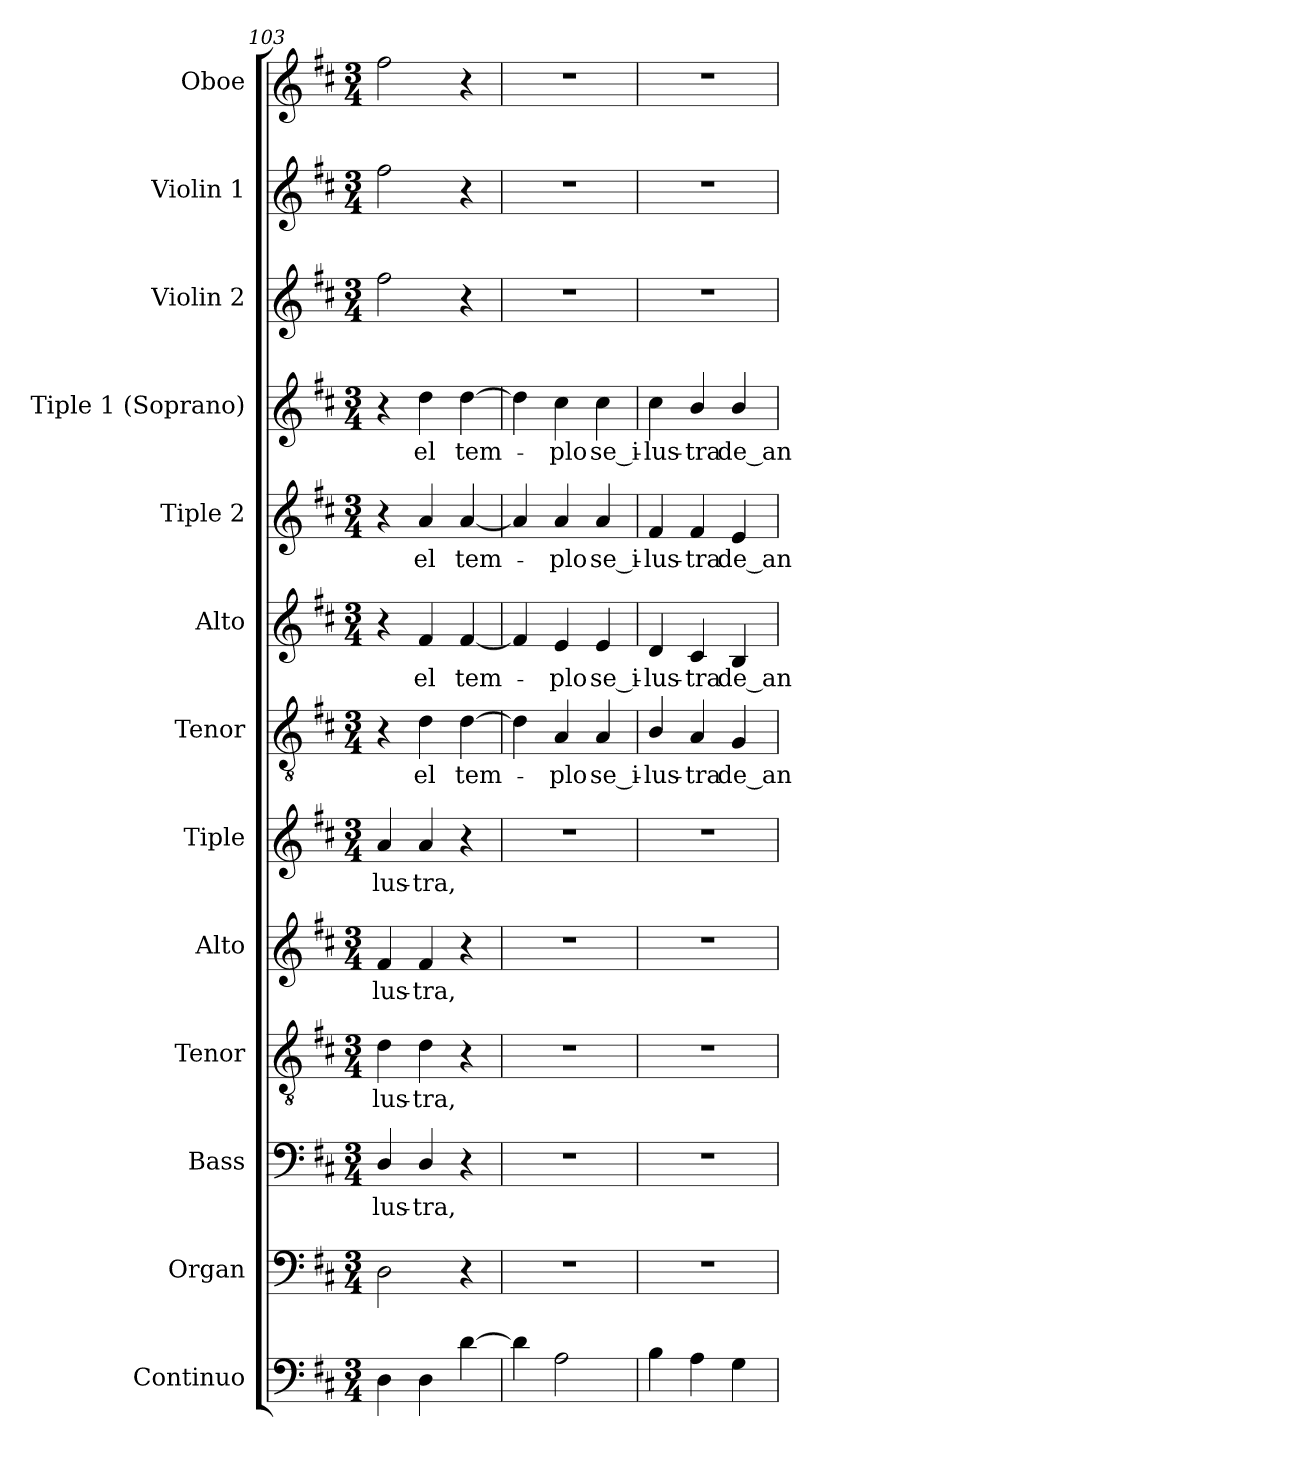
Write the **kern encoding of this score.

**kern	**kern	**kern	**text	**kern	**text	**kern	**text	**kern	**text	**kern	**text	**kern	**text	**kern	**text	**kern	**text	**kern	**kern	**kern
*part13	*part12	*part11	*part11	*part10	*part10	*part9	*part9	*part8	*part8	*part7	*part7	*part6	*part6	*part5	*part5	*part4	*part4	*part3	*part2	*part1
*staff13	*staff12	*staff11	*staff11	*staff10	*staff10	*staff9	*staff9	*staff8	*staff8	*staff7	*staff7	*staff6	*staff6	*staff5	*staff5	*staff4	*staff4	*staff3	*staff2	*staff1
*I"Continuo	*I"Organ	*I"Bass	*	*I"Tenor	*	*I"Alto	*	*I"Tiple	*	*I"Tenor	*	*I"Alto	*	*I"Tiple 2	*	*I"Tiple 1 (Soprano)	*	*I"Violin 2	*I"Violin 1	*I"Oboe
*I'Cont.	*I'Org.	*I'B.	*	*I'T.	*	*I'A.	*	*	*	*I'T.	*	*I'A.	*	*	*	*I'S1.	*	*I'Vln. 2	*I'Vln. 1	*I'Ob.
*clefF4	*clefF4	*clefF4	*	*clefGv2	*	*clefG2	*	*clefG2	*	*clefGv2	*	*clefG2	*	*clefG2	*	*clefG2	*	*clefG2	*clefG2	*clefG2
*	*	*	*	*ITrd7c12	*	*	*	*	*	*ITrd7c12	*	*	*	*	*	*	*	*	*	*
*k[f#c#]	*k[f#c#]	*k[f#c#]	*	*k[f#c#]	*	*k[f#c#]	*	*k[f#c#]	*	*k[f#c#]	*	*k[f#c#]	*	*k[f#c#]	*	*k[f#c#]	*	*k[f#c#]	*k[f#c#]	*k[f#c#]
*D:	*D:	*D:	*	*D:	*	*D:	*	*D:	*	*D:	*	*D:	*	*D:	*	*D:	*	*D:	*D:	*D:
*M3/4	*M3/4	*M3/4	*	*M3/4	*	*M3/4	*	*M3/4	*	*M3/4	*	*M3/4	*	*M3/4	*	*M3/4	*	*M3/4	*M3/4	*M3/4
=103	=103	=103	=103	=103	=103	=103	=103	=103	=103	=103	=103	=103	=103	=103	=103	=103	=103	=103	=103	=103
!	!	!	!LO:LY:b:color=#000000	!	!	!	!	!	!	!	!	!	!	!	!	!	!	!	!	!
!	!	!	!	!	!LO:LY:b:color=#000000	!	!	!	!	!	!	!	!	!	!	!	!	!	!	!
!	!	!	!	!	!	!	!LO:LY:b:color=#000000	!	!	!	!	!	!	!	!	!	!	!	!	!
!	!	!	!	!	!	!	!	!	!LO:LY:b:color=#000000	!	!	!	!	!	!	!	!	!	!	!
4Di\	2Di\	4Di/	-lus-	4Di\	-lus-	4f#i/	-lus-	4ai/	-lus-	4r	.	4r	.	4r	.	4r	.	2ff#i\	2ff#i\	2ff#i\
!	!	!	!LO:LY:b:color=#000000	!	!	!	!	!	!	!	!	!	!	!	!	!	!	!	!	!
!	!	!	!	!	!LO:LY:b:color=#000000	!	!	!	!	!	!	!	!	!	!	!	!	!	!	!
!	!	!	!	!	!	!	!LO:LY:b:color=#000000	!	!	!	!	!	!	!	!	!	!	!	!	!
!	!	!	!	!	!	!	!	!	!LO:LY:b:color=#000000	!	!	!	!	!	!	!	!	!	!	!
!	!	!	!	!	!	!	!	!	!	!	!LO:LY:b:color=#000000	!	!	!	!	!	!	!	!	!
!	!	!	!	!	!	!	!	!	!	!	!	!	!LO:LY:b:color=#000000	!	!	!	!	!	!	!
!	!	!	!	!	!	!	!	!	!	!	!	!	!	!	!LO:LY:b:color=#000000	!	!	!	!	!
!	!	!	!	!	!	!	!	!	!	!	!	!	!	!	!	!	!LO:LY:b:color=#000000	!	!	!
4Di\	.	4Di/	-tra,	4Di\	-tra,	4f#i/	-tra,	4ai/	-tra,	4Di\	el	4f#i/	el	4ai/	el	4ddi\	el	.	.	.
!	!	!	!	!	!	!	!	!	!	!	!LO:LY:b:color=#000000	!	!	!	!	!	!	!	!	!
!	!	!	!	!	!	!	!	!	!	!	!	!	!LO:LY:b:color=#000000	!	!	!	!	!	!	!
!	!	!	!	!	!	!	!	!	!	!	!	!	!	!	!LO:LY:b:color=#000000	!	!	!	!	!
!	!	!	!	!	!	!	!	!	!	!	!	!	!	!	!	!	!LO:LY:b:color=#000000	!	!	!
[4di\	4r	4r	.	4r	.	4r	.	4r	.	[4Di\	tem-	[4f#i/	tem-	[4ai/	tem-	[4ddi\	tem-	4r	4r	4r
=104	=104	=104	=104	=104	=104	=104	=104	=104	=104	=104	=104	=104	=104	=104	=104	=104	=104	=104	=104	=104
!	!LO:N:vis=1	!LO:N:vis=1	!	!LO:N:vis=1	!	!LO:N:vis=1	!	!LO:N:vis=1	!	!	!	!	!	!	!	!	!	!LO:N:vis=1	!LO:N:vis=1	!LO:N:vis=1
4di\]	2.r	2.r	.	2.r	.	2.r	.	2.r	.	4Di\]	.	4f#i/]	.	4ai/]	.	4ddi\]	.	2.r	2.r	2.r
!	!	!	!	!	!	!	!	!	!	!	!LO:LY:b:color=#000000	!	!	!	!	!	!	!	!	!
!	!	!	!	!	!	!	!	!	!	!	!	!	!LO:LY:b:color=#000000	!	!	!	!	!	!	!
!	!	!	!	!	!	!	!	!	!	!	!	!	!	!	!LO:LY:b:color=#000000	!	!	!	!	!
!	!	!	!	!	!	!	!	!	!	!	!	!	!	!	!	!	!LO:LY:b:color=#000000	!	!	!
2Ai\	.	.	.	.	.	.	.	.	.	4AAi/	-plo	4ei/	-plo	4ai/	-plo	4cc#i\	-plo	.	.	.
!	!	!	!	!	!	!	!	!	!	!	!LO:LY:b:color=#000000	!	!	!	!	!	!	!	!	!
!	!	!	!	!	!	!	!	!	!	!	!	!	!LO:LY:b:color=#000000	!	!	!	!	!	!	!
!	!	!	!	!	!	!	!	!	!	!	!	!	!	!	!LO:LY:b:color=#000000	!	!	!	!	!
!	!	!	!	!	!	!	!	!	!	!	!	!	!	!	!	!	!LO:LY:b:color=#000000	!	!	!
.	.	.	.	.	.	.	.	.	.	4AAi/	se_i-	4ei/	se_i-	4ai/	se_i-	4cc#i\	se_i-	.	.	.
=105	=105	=105	=105	=105	=105	=105	=105	=105	=105	=105	=105	=105	=105	=105	=105	=105	=105	=105	=105	=105
!	!LO:N:vis=1	!LO:N:vis=1	!	!LO:N:vis=1	!	!LO:N:vis=1	!	!LO:N:vis=1	!	!	!	!	!	!	!	!	!	!	!	!
!	!	!	!	!	!	!	!	!	!	!	!LO:LY:b:color=#000000	!	!	!	!	!	!	!	!	!
!	!	!	!	!	!	!	!	!	!	!	!	!	!LO:LY:b:color=#000000	!	!	!	!	!	!	!
!	!	!	!	!	!	!	!	!	!	!	!	!	!	!	!LO:LY:b:color=#000000	!	!	!	!	!
!	!	!	!	!	!	!	!	!	!	!	!	!	!	!	!	!	!LO:LY:b:color=#000000	!LO:N:vis=1	!LO:N:vis=1	!LO:N:vis=1
4Bi\	2.r	2.r	.	2.r	.	2.r	.	2.r	.	4BBi/	-lus-	4di/	-lus-	4f#i/	-lus-	4cc#i\	-lus-	2.r	2.r	2.r
!	!	!	!	!	!	!	!	!	!	!	!LO:LY:b:color=#000000	!	!	!	!	!	!	!	!	!
!	!	!	!	!	!	!	!	!	!	!	!	!	!LO:LY:b:color=#000000	!	!	!	!	!	!	!
!	!	!	!	!	!	!	!	!	!	!	!	!	!	!	!LO:LY:b:color=#000000	!	!	!	!	!
!	!	!	!	!	!	!	!	!	!	!	!	!	!	!	!	!	!LO:LY:b:color=#000000	!	!	!
4Ai\	.	.	.	.	.	.	.	.	.	4AAi/	-tra	4c#i/	-tra	4f#i/	-tra	4bi/	-tra	.	.	.
!	!	!	!	!	!	!	!	!	!	!	!LO:LY:b:color=#000000	!	!	!	!	!	!	!	!	!
!	!	!	!	!	!	!	!	!	!	!	!	!	!LO:LY:b:color=#000000	!	!	!	!	!	!	!
!	!	!	!	!	!	!	!	!	!	!	!	!	!	!	!LO:LY:b:color=#000000	!	!	!	!	!
!	!	!	!	!	!	!	!	!	!	!	!	!	!	!	!	!	!LO:LY:b:color=#000000	!	!	!
4Gi\	.	.	.	.	.	.	.	.	.	4GGi/	de_an-	4Bi/	de_an-	4ei/	de_an-	4bi/	de_an-	.	.	.
=	=	=	=	=	=	=	=	=	=	=	=	=	=	=	=	=	=	=	=	=
*-	*-	*-	*-	*-	*-	*-	*-	*-	*-	*-	*-	*-	*-	*-	*-	*-	*-	*-	*-	*-
